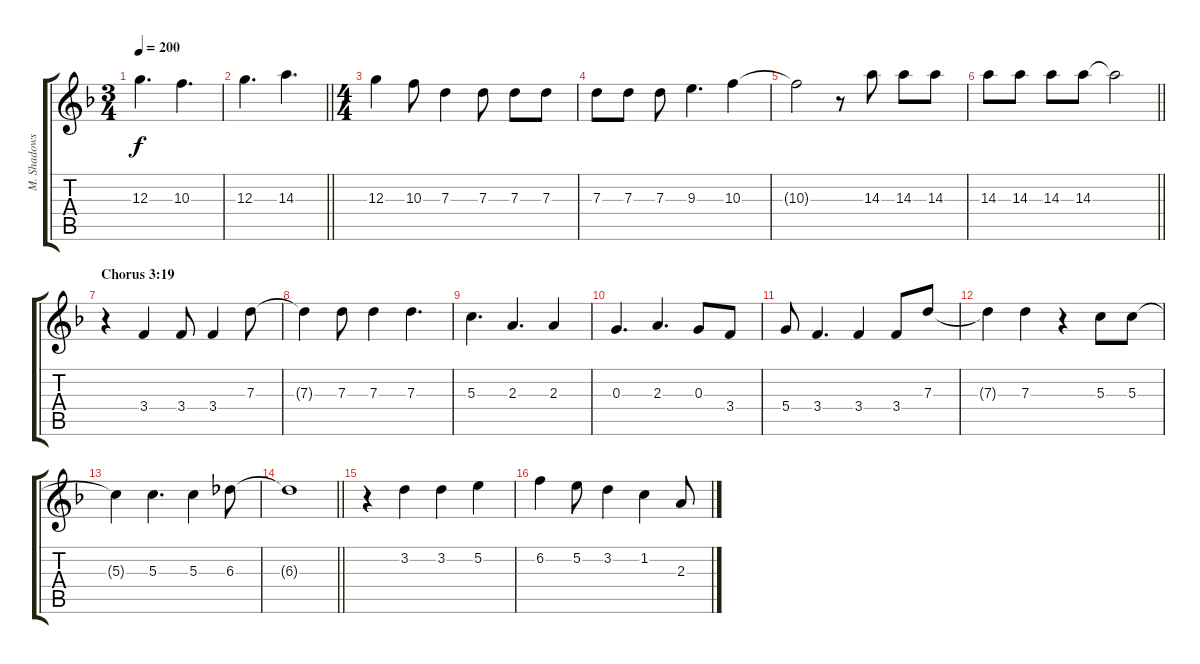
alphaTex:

\track ("M. Shadows (Vocals)" "M. Shadows") {instrument fretlessbass}
\staff {score tabs}
\tuning (E4 B3 G3 D3 A2 E2) {hide}
\ts (3 4)
\tempo 200
\clef g2
\ks f
12.3.4{d dy f} 10.3.4{d} |
\barLineRight lightlight
12.3.4{d} 14.3.4{d} |
\ts (4 4)
\section ("" "")
12.3.4 10.3.8 7.3.4 7.3.8 7.3.8 7.3.8 |
7.3.8 7.3.8 7.3.8 9.3.4{d} 10.3.4 |
10.3{t}.2 r.8 14.3.8 14.3.8 14.3.8 |
\barLineRight lightlight
14.3.8 14.3.8 14.3.8 14.3.8 14.3{t}.2 |
\section ("" "Chorus 3:19")
r.4 3.4.4 3.4.8 3.4.4 7.3.8 |
7.3{t}.4 7.3.8 7.3.4 7.3.4{d} |
5.3.4{d} 2.3.4{d} 2.3.4 |
0.3.4{d} 2.3.4{d} 0.3.8 3.4.8 |
5.4.8 3.4.4{d} 3.4.4 3.4.8 7.3.8 |
7.3{t}.4 7.3.4 r.4 5.3.8 5.3.8 |
5.3{t}.4 5.3.4{d} 5.3.4 6.3.8 |
\barLineRight lightlight
6.3{t}.1 |
\section ("" "")
r.4 3.2.4 3.2.4 5.2.4 |
6.2.4 5.2.8 3.2.4 1.2.4 2.3.8
